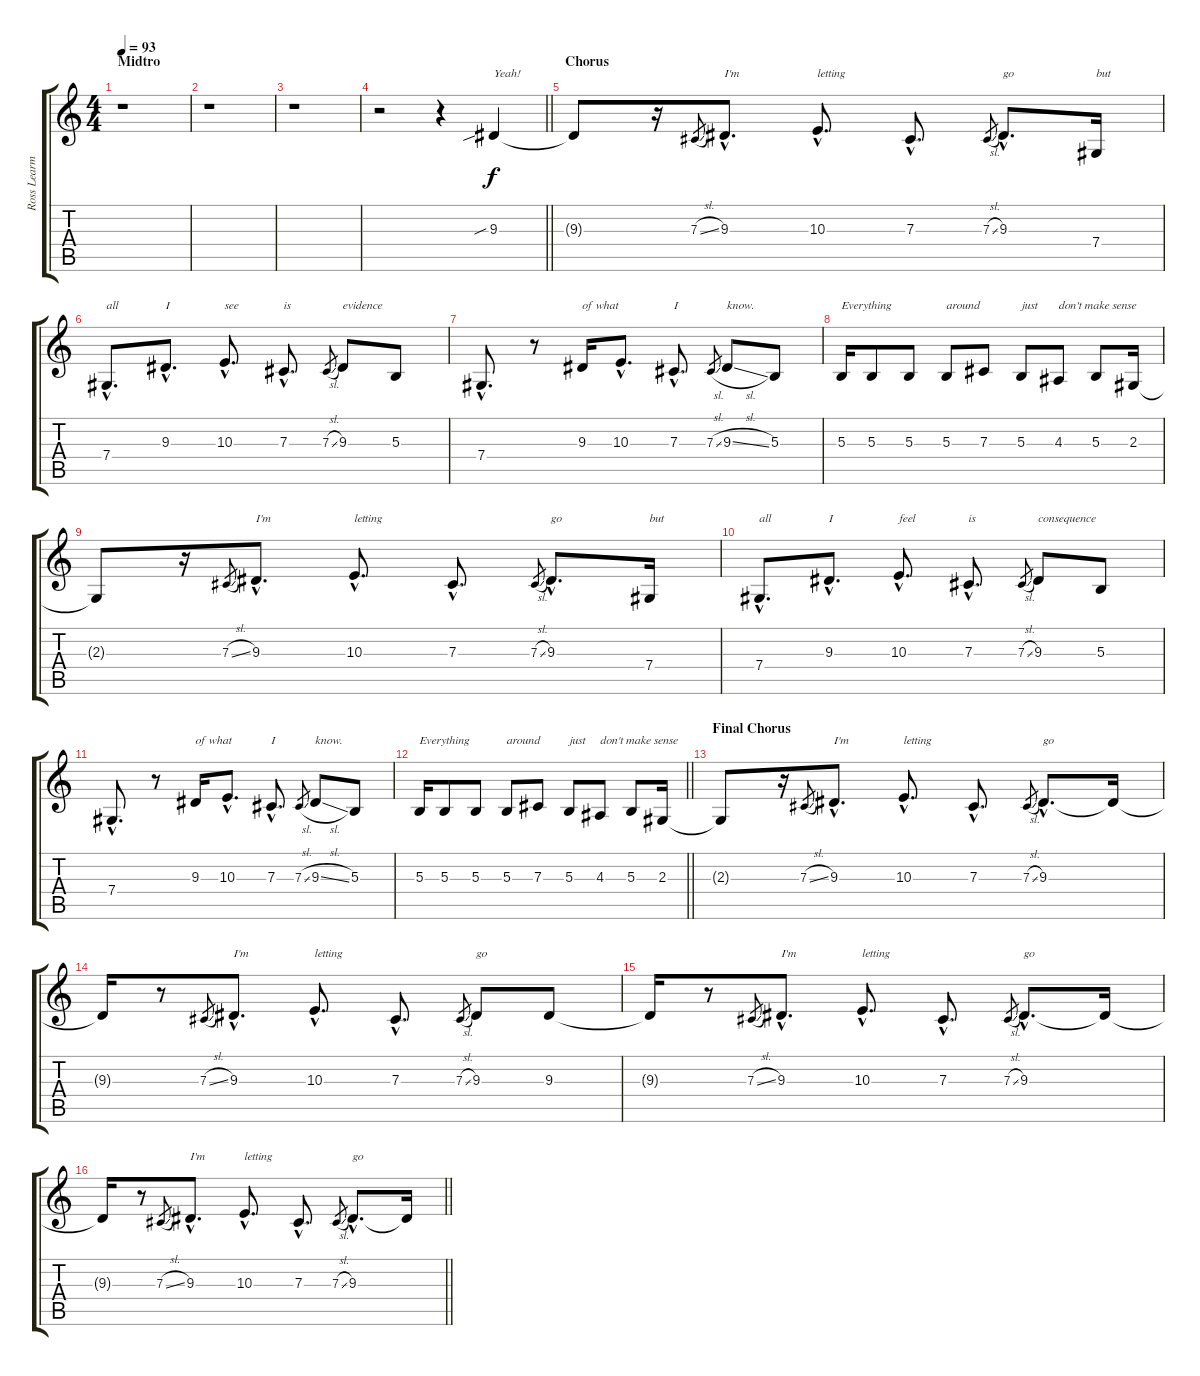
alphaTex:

\track ("Ross Learmonth (Vocals)" "Ross Learm") {instrument violin}
\staff {score tabs}
\tuning (Eb4 Bb3 Gb3 Db3 Ab2 Db2) {hide}
\ts (4 4)
\section ("" "Midtro")
\tempo 93
\clef g2
\ks c
r.1{dy f} |
r.1 |
r.1 |
\barLineRight lightlight
r.2 r.4 9.3{sib}.4{txt "Yeah!"} |
\section ("" "Chorus")
9.3{t}.8 r.16 7.3{sl}.8{gr} 9.3{hac}.8{d txt "I'm"} 10.3{hac}.8{d txt "letting"} 7.3{hac}.8{d} 7.3{sl}.8{gr} 9.3{hac}.8{d txt "go"} 7.4.16{txt "but"} |
7.4{hac}.8{d txt "all"} 9.3{hac}.8{d txt "I"} 10.3{hac}.8{d txt "see"} 7.3{hac}.8{d txt "is"} 7.3{sl}.8{gr} 9.3.8{txt "evidence"} 5.3.8 |
7.4{hac}.8{d} r.8 9.3.16{txt "of what"} 10.3{hac}.8{d} 7.3{hac}.8{d txt "I"} 7.3{sl}.8{gr} 9.3{sl}.8{txt "know."} 5.3.8 |
5.3.16{txt "Everything"} 5.3.8 5.3.8 5.3.8{txt "around"} 7.3.8 5.3.8{txt "just"} 4.3.8{txt "don't make sense"} 5.3.8 2.3.16 |
2.3{t}.8 r.16 7.3{sl}.8{gr} 9.3{hac}.8{d txt "I'm"} 10.3{hac}.8{d txt "letting"} 7.3{hac}.8{d} 7.3{sl}.8{gr} 9.3{hac}.8{d txt "go"} 7.4.16{txt "but"} |
7.4{hac}.8{d txt "all"} 9.3{hac}.8{d txt "I"} 10.3{hac}.8{d txt "feel"} 7.3{hac}.8{d txt "is"} 7.3{sl}.8{gr} 9.3.8{txt "consequence"} 5.3.8 |
7.4{hac}.8{d} r.8 9.3.16{txt "of what"} 10.3{hac}.8{d} 7.3{hac}.8{d txt "I"} 7.3{sl}.8{gr} 9.3{sl}.8{txt "know."} 5.3.8 |
\barLineRight lightlight
5.3.16{txt "Everything"} 5.3.8 5.3.8 5.3.8{txt "around"} 7.3.8 5.3.8{txt "just"} 4.3.8{txt "don't make sense"} 5.3.8 2.3.16 |
\section ("" "Final Chorus")
2.3{t}.8 r.16 7.3{sl}.8{gr} 9.3{hac}.8{d txt "I'm"} 10.3{hac}.8{d txt "letting"} 7.3{hac}.8{d} 7.3{sl}.8{gr} 9.3{hac}.8{d txt "go"} 9.3{t}.16 |
9.3{t}.16 r.8 7.3{sl}.8{gr} 9.3{hac}.8{d txt "I'm"} 10.3{hac}.8{d txt "letting"} 7.3{hac}.8{d} 7.3{sl}.8{gr} 9.3.8{txt "go"} 9.3.8 |
9.3{t}.16 r.8 7.3{sl}.8{gr} 9.3{hac}.8{d txt "I'm"} 10.3{hac}.8{d txt "letting"} 7.3{hac}.8{d} 7.3{sl}.8{gr} 9.3{hac}.8{d txt "go"} 9.3{t}.16 |
\barLineRight lightlight
9.3{t}.16 r.8 7.3{sl}.8{gr} 9.3{hac}.8{d txt "I'm"} 10.3{hac}.8{d txt "letting"} 7.3{hac}.8{d} 7.3{sl}.8{gr} 9.3{hac}.8{d txt "go"} 9.3{t}.16
